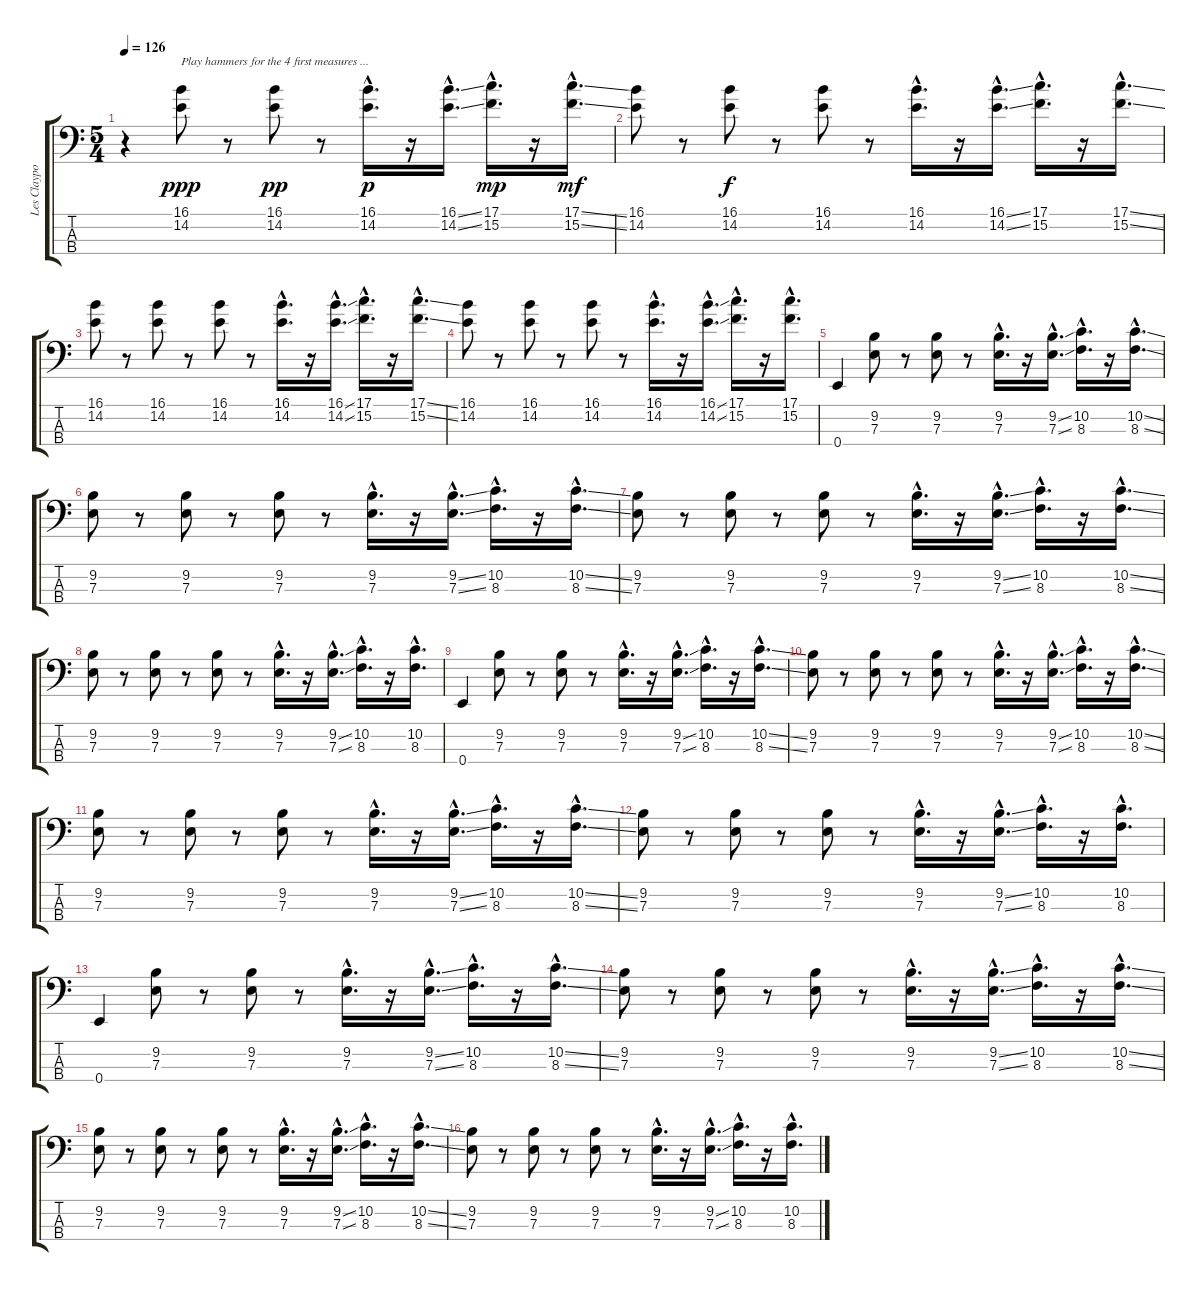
\track ("Les Claypool / Bass" "Les Claypo") {instrument slapbass2}
\staff {score tabs}
\tuning (G2 D2 A1 E1) {hide}
\ts (5 4)
\tempo 126
\clef f4
\ks c
r.4{dy ppp instrument slapbass2} (16.1 14.2).8{txt "Play hammers for the 4 first measures ..."} r.8 (16.1 14.2).8{dy pp} r.8 (16.1{hac} 14.2{hac}).16{d dy p} r.16 (16.1{ss hac} 14.2{ss hac}).16{d} (17.1{hac} 15.2{hac}).16{d dy mp} r.16 (17.1{ss hac} 15.2{ss hac}).16{d dy mf} |
(16.1 14.2).8 r.8 (16.1 14.2).8{dy f} r.8 (16.1 14.2).8 r.8 (16.1{hac} 14.2{hac}).16{d} r.16 (16.1{ss hac} 14.2{ss hac}).16{d} (17.1{hac} 15.2{hac}).16{d} r.16 (17.1{ss hac} 15.2{ss hac}).16{d} |
(16.1 14.2).8 r.8 (16.1 14.2).8 r.8 (16.1 14.2).8 r.8 (16.1{hac} 14.2{hac}).16{d} r.16 (16.1{ss hac} 14.2{ss hac}).16{d} (17.1{hac} 15.2{hac}).16{d} r.16 (17.1{ss hac} 15.2{ss hac}).16{d} |
(16.1 14.2).8 r.8 (16.1 14.2).8 r.8 (16.1 14.2).8 r.8 (16.1{hac} 14.2{hac}).16{d} r.16 (16.1{ss hac} 14.2{ss hac}).16{d} (17.1{hac} 15.2{hac}).16{d} r.16 (17.1{hac} 15.2{hac}).16{d} |
0.4.4 (9.2 7.3).8 r.8 (9.2 7.3).8 r.8 (9.2{hac} 7.3{hac}).16{d} r.16 (9.2{ss hac} 7.3{ss hac}).16{d} (10.2{hac} 8.3{hac}).16{d} r.16 (10.2{ss hac} 8.3{ss hac}).16{d} |
(9.2 7.3).8 r.8 (9.2 7.3).8 r.8 (9.2 7.3).8 r.8 (9.2{hac} 7.3{hac}).16{d} r.16 (9.2{ss hac} 7.3{ss hac}).16{d} (10.2{hac} 8.3{hac}).16{d} r.16 (10.2{ss hac} 8.3{ss hac}).16{d} |
(9.2 7.3).8 r.8 (9.2 7.3).8 r.8 (9.2 7.3).8 r.8 (9.2{hac} 7.3{hac}).16{d} r.16 (9.2{ss hac} 7.3{ss hac}).16{d} (10.2{hac} 8.3{hac}).16{d} r.16 (10.2{ss hac} 8.3{ss hac}).16{d} |
(9.2 7.3).8 r.8 (9.2 7.3).8 r.8 (9.2 7.3).8 r.8 (9.2{hac} 7.3{hac}).16{d} r.16 (9.2{ss hac} 7.3{ss hac}).16{d} (10.2{hac} 8.3{hac}).16{d} r.16 (10.2{hac} 8.3{hac}).16{d} |
0.4.4 (9.2 7.3).8 r.8 (9.2 7.3).8 r.8 (9.2{hac} 7.3{hac}).16{d} r.16 (9.2{ss hac} 7.3{ss hac}).16{d} (10.2{hac} 8.3{hac}).16{d} r.16 (10.2{ss hac} 8.3{ss hac}).16{d} |
(9.2 7.3).8 r.8 (9.2 7.3).8 r.8 (9.2 7.3).8 r.8 (9.2{hac} 7.3{hac}).16{d} r.16 (9.2{ss hac} 7.3{ss hac}).16{d} (10.2{hac} 8.3{hac}).16{d} r.16 (10.2{ss hac} 8.3{ss hac}).16{d} |
(9.2 7.3).8 r.8 (9.2 7.3).8 r.8 (9.2 7.3).8 r.8 (9.2{hac} 7.3{hac}).16{d} r.16 (9.2{ss hac} 7.3{ss hac}).16{d} (10.2{hac} 8.3{hac}).16{d} r.16 (10.2{ss hac} 8.3{ss hac}).16{d} |
(9.2 7.3).8 r.8 (9.2 7.3).8 r.8 (9.2 7.3).8 r.8 (9.2{hac} 7.3{hac}).16{d} r.16 (9.2{ss hac} 7.3{ss hac}).16{d} (10.2{hac} 8.3{hac}).16{d} r.16 (10.2{hac} 8.3{hac}).16{d} |
0.4.4 (9.2 7.3).8 r.8 (9.2 7.3).8 r.8 (9.2{hac} 7.3{hac}).16{d} r.16 (9.2{ss hac} 7.3{ss hac}).16{d} (10.2{hac} 8.3{hac}).16{d} r.16 (10.2{ss hac} 8.3{ss hac}).16{d} |
(9.2 7.3).8 r.8 (9.2 7.3).8 r.8 (9.2 7.3).8 r.8 (9.2{hac} 7.3{hac}).16{d} r.16 (9.2{ss hac} 7.3{ss hac}).16{d} (10.2{hac} 8.3{hac}).16{d} r.16 (10.2{ss hac} 8.3{ss hac}).16{d} |
(9.2 7.3).8 r.8 (9.2 7.3).8 r.8 (9.2 7.3).8 r.8 (9.2{hac} 7.3{hac}).16{d} r.16 (9.2{ss hac} 7.3{ss hac}).16{d} (10.2{hac} 8.3{hac}).16{d} r.16 (10.2{ss hac} 8.3{ss hac}).16{d} |
(9.2 7.3).8 r.8 (9.2 7.3).8 r.8 (9.2 7.3).8 r.8 (9.2{hac} 7.3{hac}).16{d} r.16 (9.2{ss hac} 7.3{ss hac}).16{d} (10.2{hac} 8.3{hac}).16{d} r.16 (10.2{hac} 8.3{hac}).16{d}
